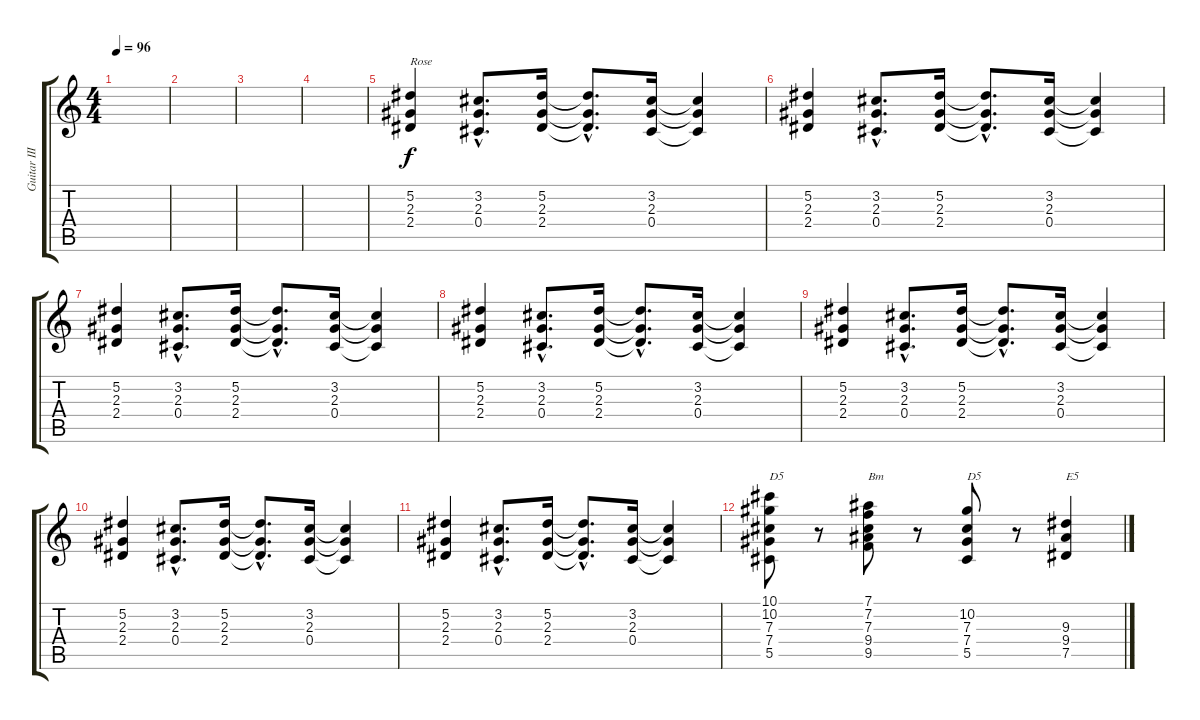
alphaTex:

\track ("Guitar III" "Guitar III") {instrument electricguitarclean}
\staff {score tabs}
\tuning (Eb4 Bb3 Gb3 Db3 Ab2 Eb2) {hide}
\ts (4 4)
\tempo 96
\clef g2
\ks c
|
|
|
|
(5.2 2.3 2.4).4{txt "Rose"} (3.2{hac} 2.3{hac} 0.4{hac}).8{d} (5.2 2.3 2.4).16 (5.2{hac t} 2.3{hac t} 2.4{hac t}).8{d} (3.2 2.3 0.4).16 (3.2{t} 2.3{t} 0.4{t}).4 |
(5.2 2.3 2.4).4 (3.2{hac} 2.3{hac} 0.4{hac}).8{d} (5.2 2.3 2.4).16 (5.2{hac t} 2.3{hac t} 2.4{hac t}).8{d} (3.2 2.3 0.4).16 (3.2{t} 2.3{t} 0.4{t}).4 |
(5.2 2.3 2.4).4 (3.2{hac} 2.3{hac} 0.4{hac}).8{d} (5.2 2.3 2.4).16 (5.2{hac t} 2.3{hac t} 2.4{hac t}).8{d} (3.2 2.3 0.4).16 (3.2{t} 2.3{t} 0.4{t}).4 |
(5.2 2.3 2.4).4 (3.2{hac} 2.3{hac} 0.4{hac}).8{d} (5.2 2.3 2.4).16 (5.2{hac t} 2.3{hac t} 2.4{hac t}).8{d} (3.2 2.3 0.4).16 (3.2{t} 2.3{t} 0.4{t}).4 |
(5.2 2.3 2.4).4 (3.2{hac} 2.3{hac} 0.4{hac}).8{d} (5.2 2.3 2.4).16 (5.2{hac t} 2.3{hac t} 2.4{hac t}).8{d} (3.2 2.3 0.4).16 (3.2{t} 2.3{t} 0.4{t}).4 |
(5.2 2.3 2.4).4 (3.2{hac} 2.3{hac} 0.4{hac}).8{d} (5.2 2.3 2.4).16 (5.2{hac t} 2.3{hac t} 2.4{hac t}).8{d} (3.2 2.3 0.4).16 (3.2{t} 2.3{t} 0.4{t}).4 |
(5.2 2.3 2.4).4 (3.2{hac} 2.3{hac} 0.4{hac}).8{d} (5.2 2.3 2.4).16 (5.2{hac t} 2.3{hac t} 2.4{hac t}).8{d} (3.2 2.3 0.4).16 (3.2{t} 2.3{t} 0.4{t}).4 |
(10.1 10.2 7.3 7.4 5.5).8{txt "D5" instrument overdrivenguitar} r.8 (7.1 7.2 7.3 9.4 9.5).8{txt "Bm"} r.8 (10.2 7.3 7.4 5.5).8{txt "D5"} r.8 (9.3 9.4 7.5).4{txt "E5"}
